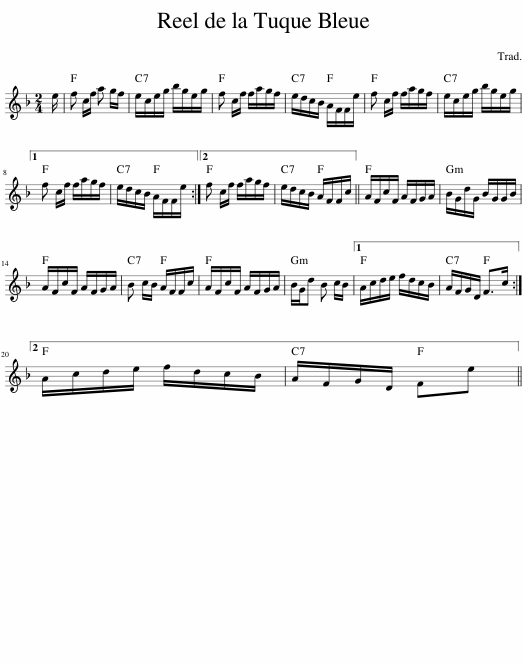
X:1
L:1/8
M:2/4
I:linebreak $
K:F
V:1 treble
V:1
 e/ | f c/f/ a g/f/ | e/c/e/g/ b/g/e/g/ | f c/f/ f/a/g/f/ | e/d/c/B/ A/F/F/e/ | %5
 f c/f/ f/a/g/f/ | e/c/e/g/ b/g/e/g/ |1$ f c/f/ f/a/g/f/ | e/d/c/B/ A/F/F/e/ :|2 f c/f/ f/a/g/f/ | %10
 e/d/c/B/ A/F/F/c/ || A/F/c/F/ A/F/G/A/ | B/G/d/G/ B/G/G/B/ |$ A/F/c/F/ A/F/G/A/ | B c/B/ A/F/F/c/ | %15
 A/F/c/F/ A/F/G/A/ | B/G/d B c/B/ |1 A/c/d/e/ f/d/c/B/ | A/F/G/D/ F>c :|2$ A/c/d/e/ f/d/c/B/ | %20
 A/F/G/D/ Fe || %21
